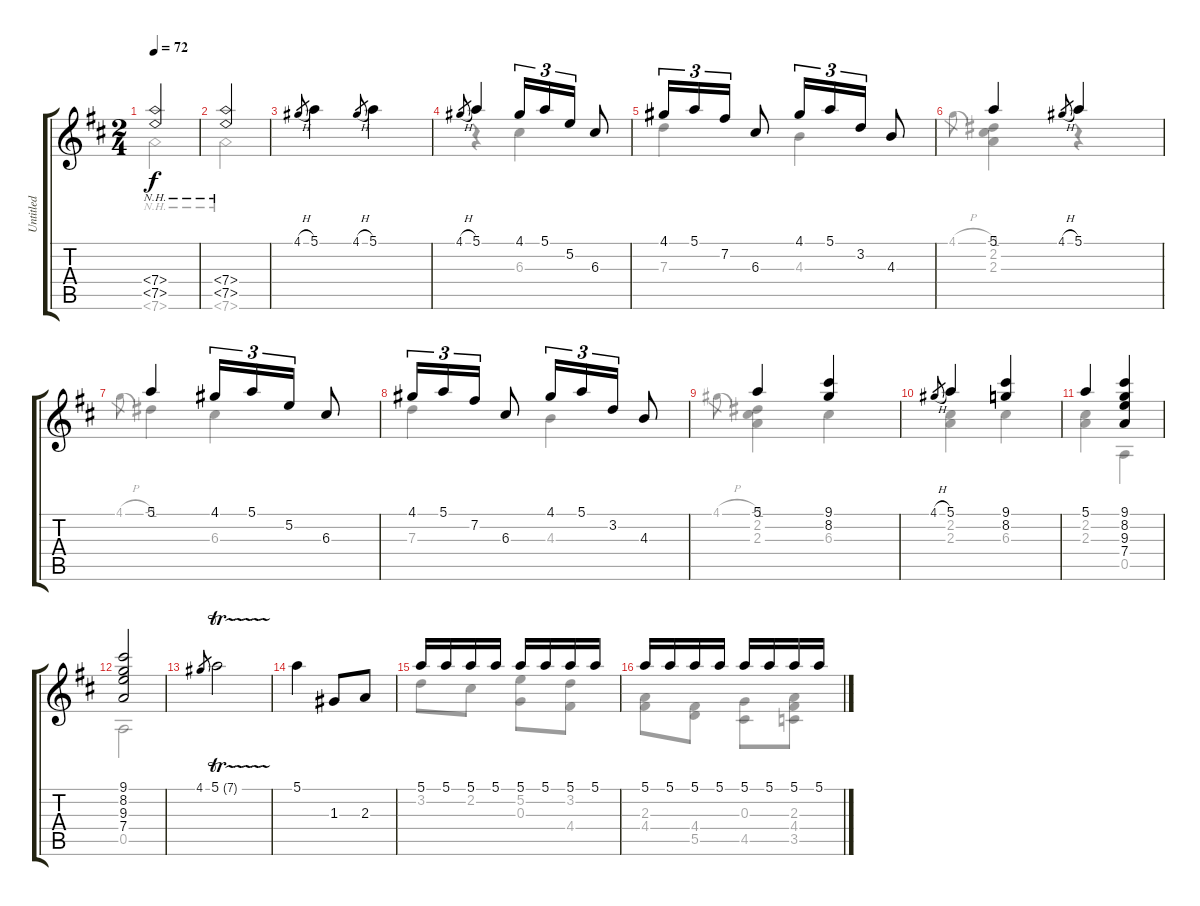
\track ("Untitled" "Untitled") {instrument acousticguitarnylon}
\staff {score tabs}
\tuning (E4 B3 G3 D3 A2 D2) {hide}
\voice
\ts (2 4)
\tempo 72
\clef g2
\ks d
(7.4{nh} 7.5{nh}).2{dy f instrument acousticguitarnylon} |
(7.4{nh} 7.5{nh}).2 |
4.1{h}.8{gr} 5.1.4 4.1{h}.8{gr} 5.1.4 |
4.1{h}.8{gr} 5.1.4 4.1.16{tu (3 2)} 5.1.16{tu (3 2)} 5.2.16{tu (3 2)} 6.3.8 |
4.1.16{tu (3 2)} 5.1.16{tu (3 2)} 7.2.16{tu (3 2)} 6.3.8 4.1.16{tu (3 2)} 5.1.16{tu (3 2)} 3.2.16{tu (3 2)} 4.3.8 |
5.1.4 4.1{h}.8{gr} 5.1.4 |
5.1.4 4.1.16{tu (3 2)} 5.1.16{tu (3 2)} 5.2.16{tu (3 2)} 6.3.8 |
4.1.16{tu (3 2)} 5.1.16{tu (3 2)} 7.2.16{tu (3 2)} 6.3.8 4.1.16{tu (3 2)} 5.1.16{tu (3 2)} 3.2.16{tu (3 2)} 4.3.8 |
5.1.4 (9.1 8.2).4 |
4.1{h}.8{gr} 5.1.4 (9.1 8.2).4 |
5.1.4 (9.1 8.2 9.3 7.4).4 |
(9.1 8.2 9.3 7.4).2 |
4.1.8{gr} 5.1{tr (7 32)}.2 |
5.1.4 1.3.8 2.3.8 |
5.1.16 5.1.16 5.1.16 5.1.16 5.1.16 5.1.16 5.1.16 5.1.16 |
5.1.16 5.1.16 5.1.16 5.1.16 5.1.16 5.1.16 5.1.16 5.1.16
\voice
\clef g2
\ottava regular
\simile none
\ks d
7.6{nh}.2{dy f} |
7.6{nh}.2 |
|
r.4 6.3.4 |
7.3.4 4.3.4 |
4.1{h}.8{gr} (-1.1 2.2 2.3).4 r.4 |
4.1{h}.8{gr} -1.1.4 6.3.4 |
7.3.4 4.3.4 |
4.1{h}.8{gr} (-1.1 2.2 2.3).4 6.3.4 |
(2.2 2.3).4 6.3.4 |
(2.2 2.3).4 0.5.4 |
0.5.2 |
|
|
3.2.8 2.2.8 (5.2 0.3).8 (3.2 4.4).8 |
(2.3 4.4).8 (4.4 5.5).8 (0.3 4.5).8 (2.3 4.4 3.5).8
